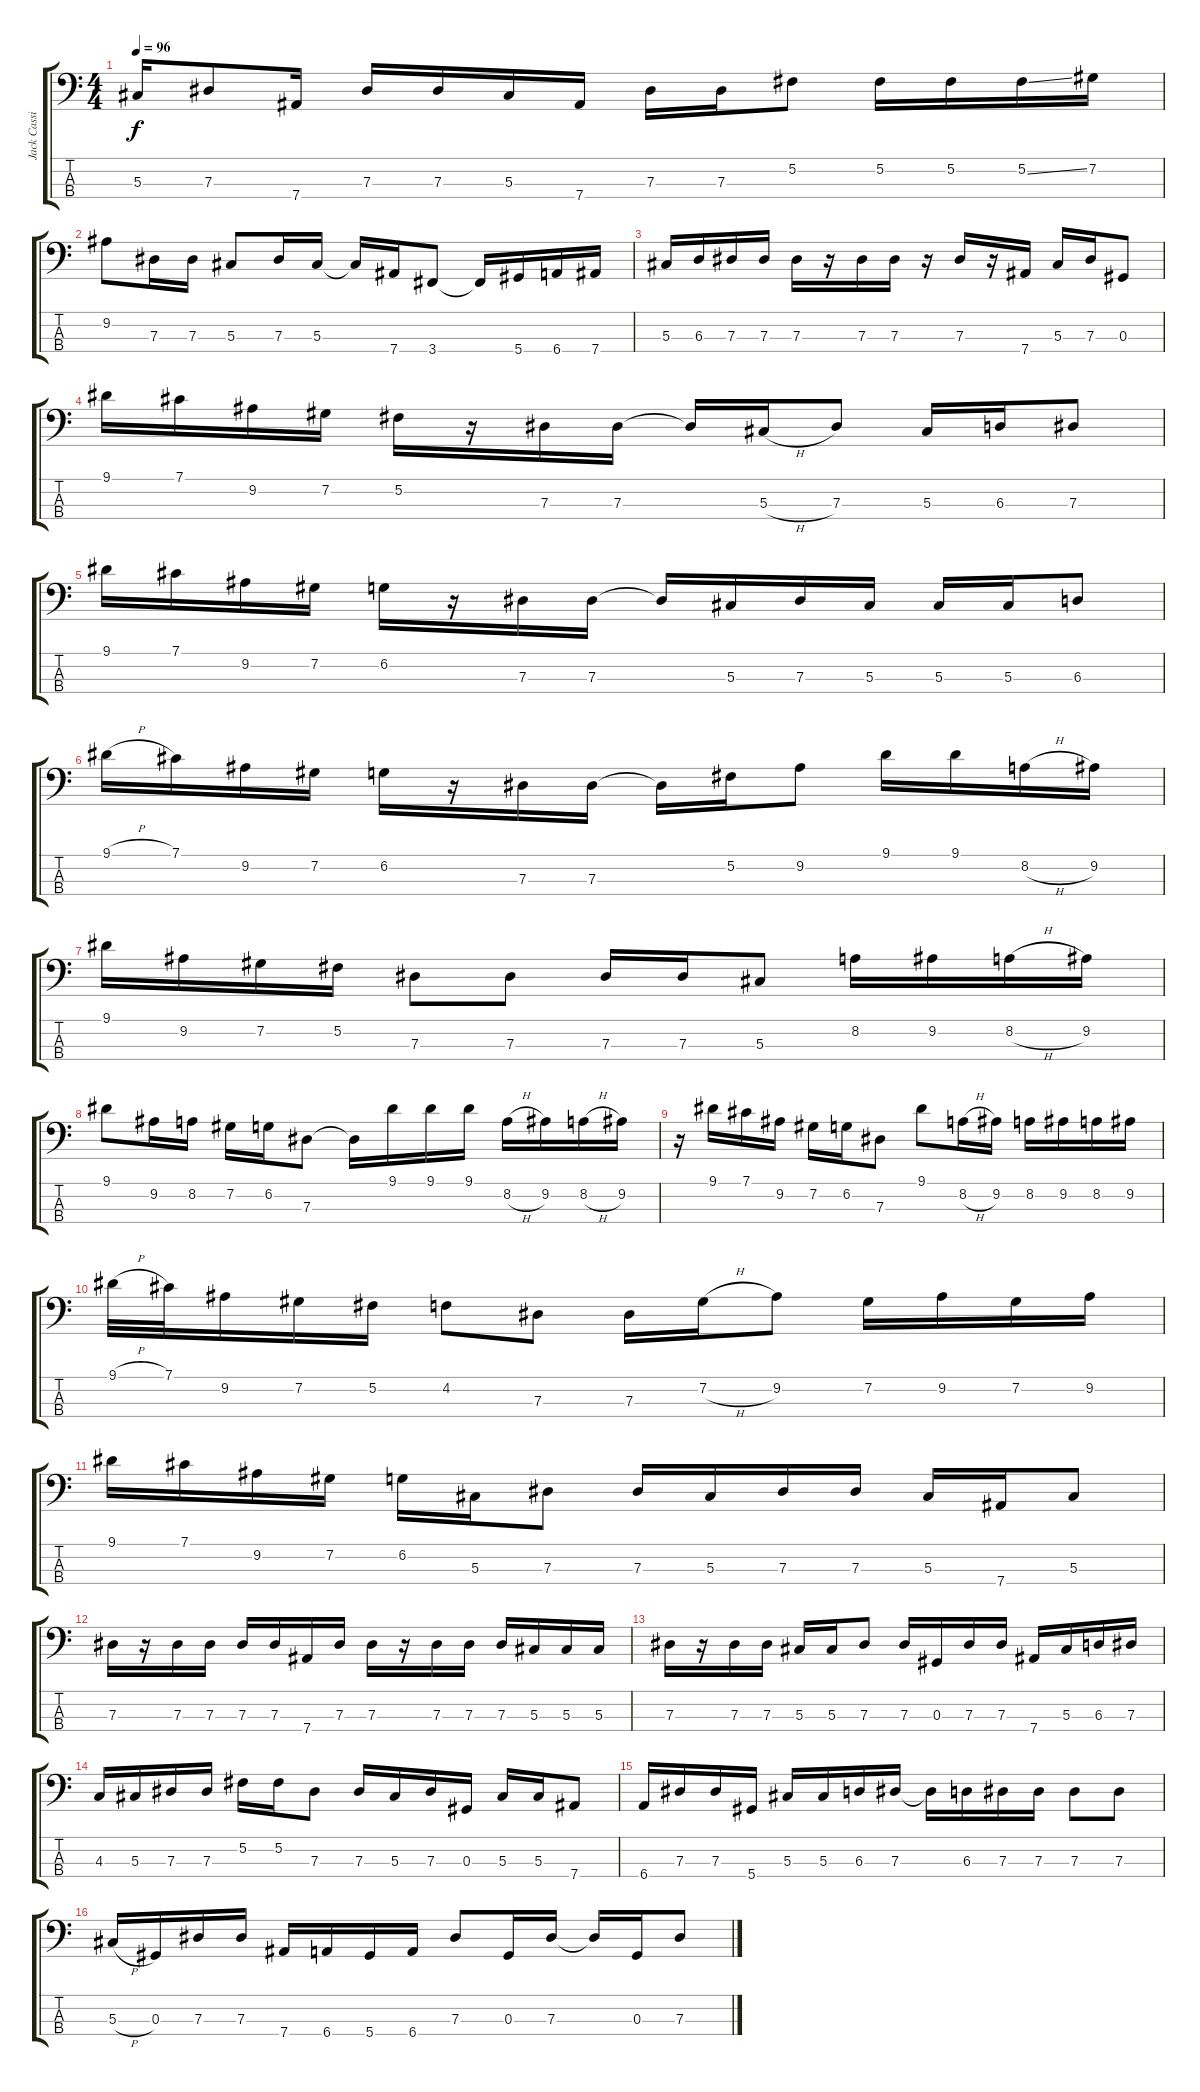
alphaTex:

\track ("Jack Cassidy" "Jack Cassi") {instrument electricbassfinger}
\staff {score tabs}
\tuning (Gb2 Db2 Ab1 Eb1) {hide}
\ts (4 4)
\tempo 96
\clef f4
\ks c
5.3.16{dy f} 7.3.8 7.4.16 7.3.16 7.3.16 5.3.16 7.4.16 7.3.16 7.3.16 5.2.8 5.2.16 5.2.16 5.2{ss}.16 7.2.16 |
9.2.8 7.3.16 7.3.16 5.3.8 7.3.16 5.3.16 5.3{t}.16 7.4.16 3.4.8 3.4{t}.16 5.4.16 6.4.16 7.4.16 |
5.3.16 6.3.16 7.3.16 7.3.16 7.3.16 r.16 7.3.16 7.3.16 r.16 7.3.16 r.16 7.4.16 5.3.16 7.3.16 0.3.8 |
9.1.16 7.1.16 9.2.16 7.2.16 5.2.16 r.16 7.3.16 7.3.16 7.3{t}.16 5.3{h}.16 7.3.8 5.3.16 6.3.16 7.3.8 |
9.1.16 7.1.16 9.2.16 7.2.16 6.2.16 r.16 7.3.16 7.3.16 7.3{t}.16 5.3.16 7.3.16 5.3.16 5.3.16 5.3.16 6.3.8 |
9.1{h}.16 7.1.16 9.2.16 7.2.16 6.2.16 r.16 7.3.16 7.3.16 7.3{t}.16 5.2.16 9.2.8 9.1.16 9.1.16 8.2{h}.16 9.2.16 |
9.1.16 9.2.16 7.2.16 5.2.16 7.3.8 7.3.8 7.3.16 7.3.16 5.3.8 8.2.16 9.2.16 8.2{h}.16 9.2.16 |
9.1.8 9.2.16 8.2.16 7.2.16 6.2.16 7.3.8 7.3{t}.16 9.1.16 9.1.16 9.1.16 8.2{h}.16 9.2.16 8.2{h}.16 9.2.16 |
r.16 9.1.16 7.1.16 9.2.16 7.2.16 6.2.16 7.3.8 9.1.8 8.2{h}.16 9.2.16 8.2.16 9.2.16 8.2.16 9.2.16 |
9.1{h}.32 7.1.32 9.2.16 7.2.16 5.2.16 4.2.8 7.3.8 7.3.16 7.2{h}.16 9.2.8 7.2.16 9.2.16 7.2.16 9.2.16 |
9.1.16 7.1.16 9.2.16 7.2.16 6.2.16 5.3.16 7.3.8 7.3.16 5.3.16 7.3.16 7.3.16 5.3.16 7.4.16 5.3.8 |
7.3.16 r.16 7.3.16 7.3.16 7.3.16 7.3.16 7.4.16 7.3.16 7.3.16 r.16 7.3.16 7.3.16 7.3.16 5.3.16 5.3.16 5.3.16 |
7.3.16 r.16 7.3.16 7.3.16 5.3.16 5.3.16 7.3.8 7.3.16 0.3.16 7.3.16 7.3.16 7.4.16 5.3.16 6.3.16 7.3.16 |
4.3.16 5.3.16 7.3.16 7.3.16 5.2.16 5.2.16 7.3.8 7.3.16 5.3.16 7.3.16 0.3.16 5.3.16 5.3.16 7.4.8 |
6.4.16 7.3.16 7.3.16 5.4.16 5.3.16 5.3.16 6.3.16 7.3.16 7.3{t}.16 6.3.16 7.3.16 7.3.16 7.3.8 7.3.8 |
5.3{h}.16 0.3.16 7.3.16 7.3.16 7.4.16 6.4.16 5.4.16 6.4.16 7.3.8 0.3.16 7.3.16 7.3{t}.16 0.3.16 7.3.8
